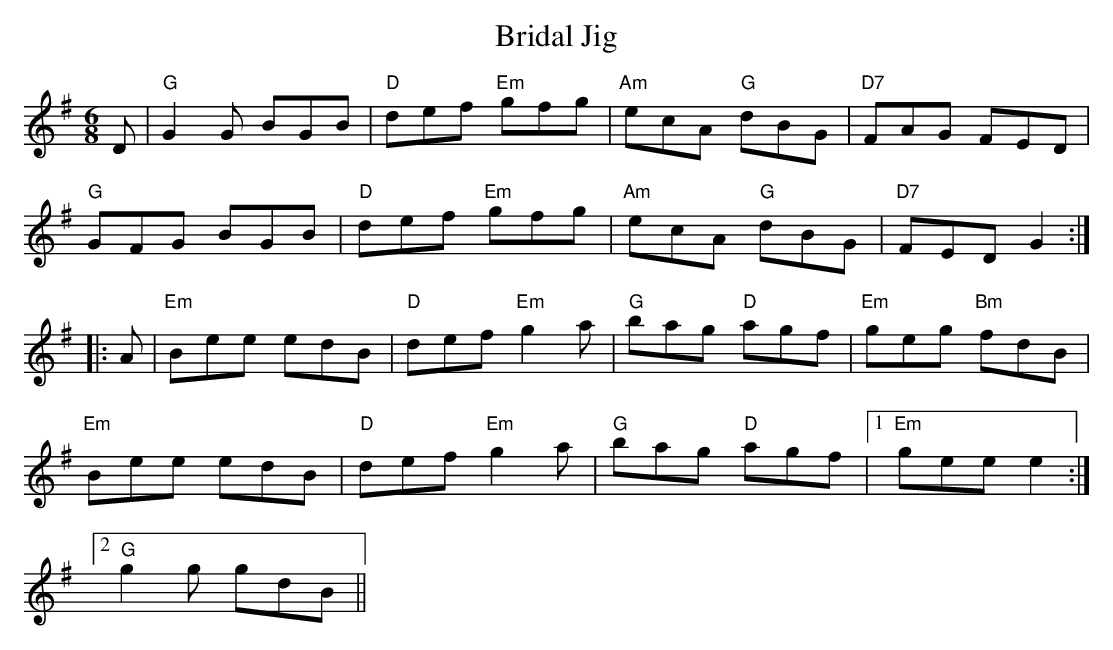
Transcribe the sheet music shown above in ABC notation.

X:1
T:Bridal Jig
M:6/8
K:G
D|"G"G2G BGB|"D"def "Em"gfg|"Am"ecA "G"dBG|"D7"FAG FED|
"G"GFG BGB|"D"def "Em"gfg|"Am"ecA "G"dBG|"D7"FED G2::
A|"Em"Bee edB|"D"def "Em"g2a|"G"bag "D"agf|"Em"geg "Bm"fdB|
"Em"Bee edB|"D"def "Em"g2a|"G"bag "D"agf| [1"Em"gee e2:|
[2"G"g2g gdB||
